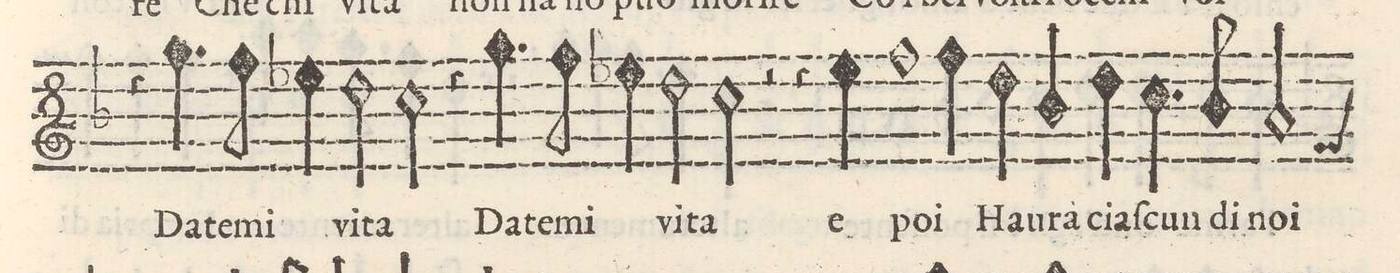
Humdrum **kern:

**kern	**text
*I"CANTO	*
*clefG2	*
*k[b-]	*
*M2/1	*
4r	.
4.gg\	Da-
8ff\	-te-
4ee-X\	-mi
2dd\	vi-
2cc\	-ta
=15-	=15-
4r	.
4.gg\	Da-
8ff\	-te-
4ee-X\	-mi
2dd\	vi-
2cc\	-ta
=16-	=16-
2r	.
4r	.
4eeny\	e
1ff	po-
=17-	=17-
4ff\	-i
4dd\	Hau-
4b-/	-ra
4dd\	ciaſ-
4.cc\	-cun
8b-/	di
2a/	noi
=18-	=18-
*-	*-
